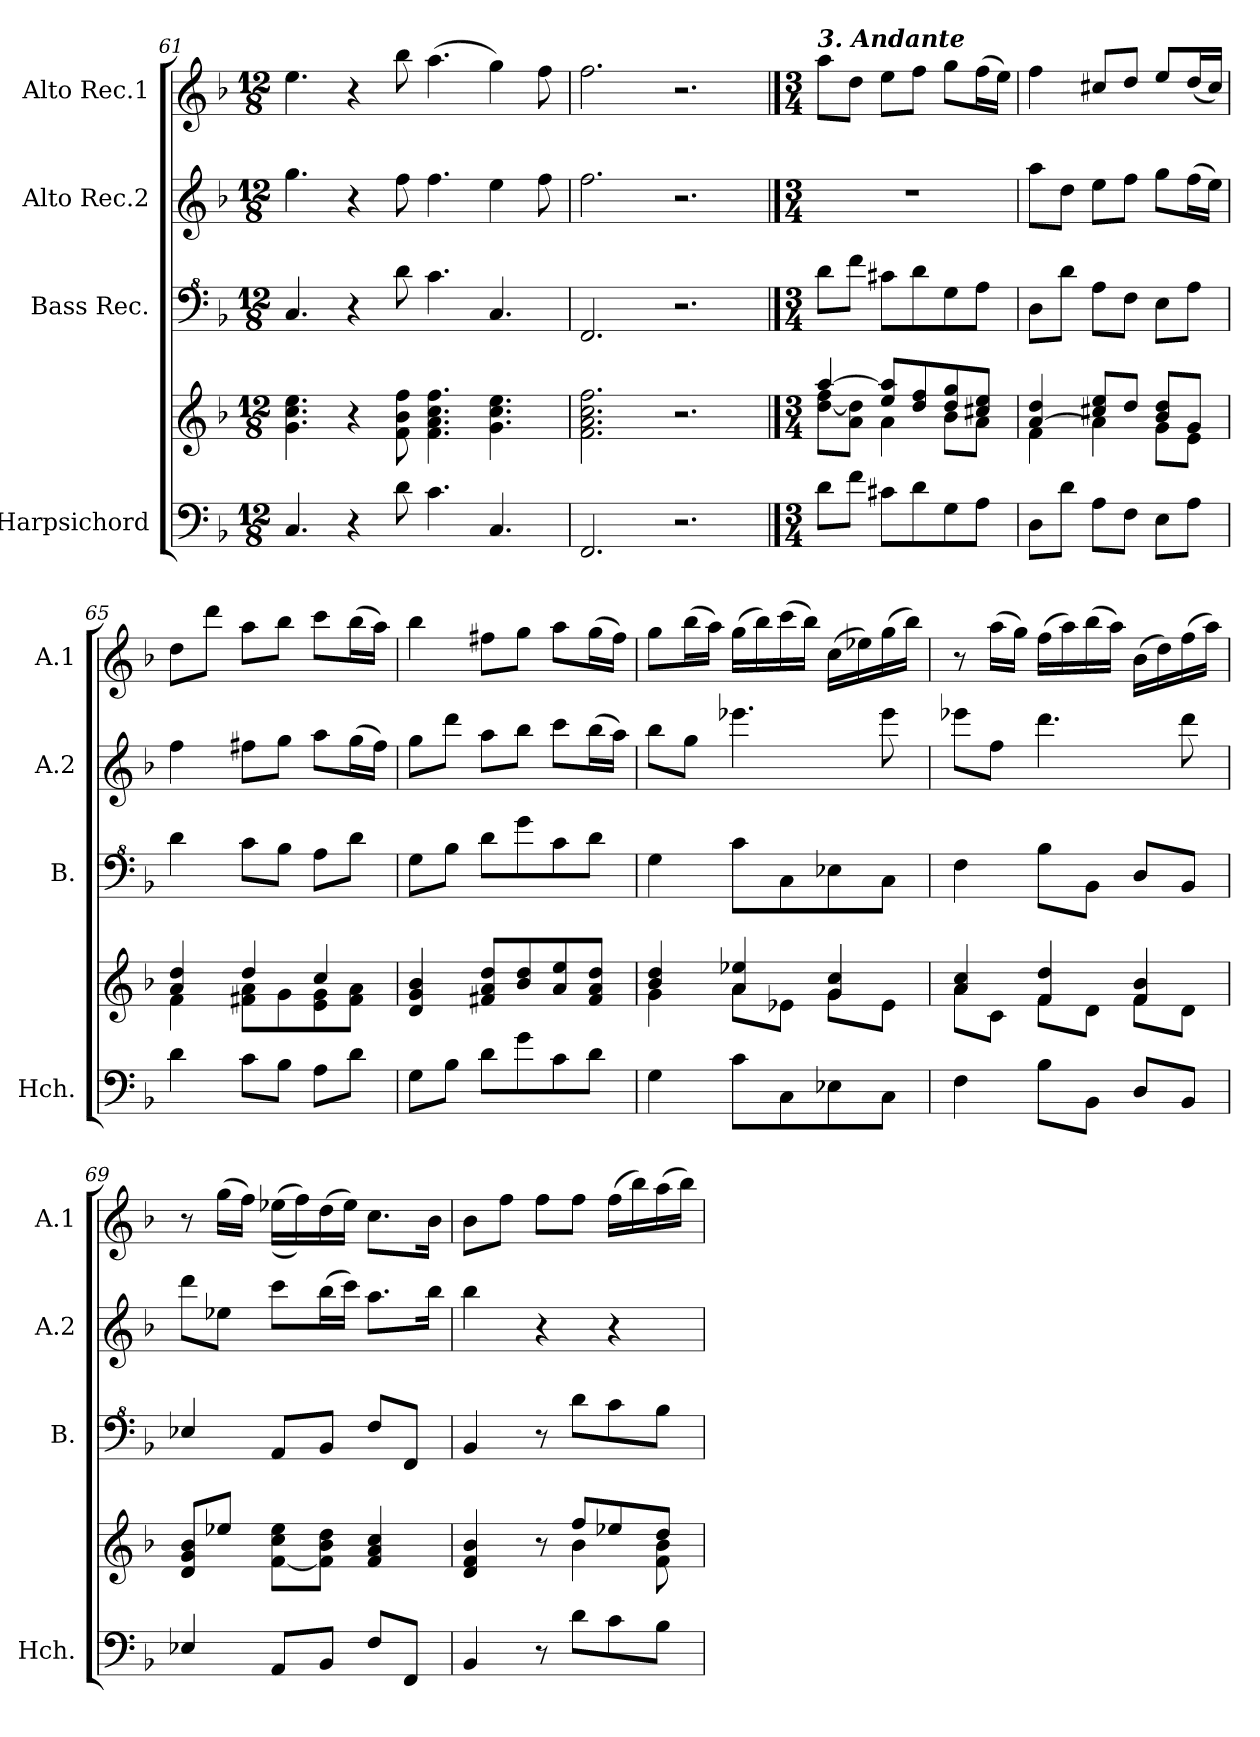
**kern	**kern	**kern	**kern	**kern
*part4	*part4	*part3	*part2	*part1
*staff5	*staff4	*staff3	*staff2	*staff1
*I"Harpsichord	*	*I"Bass Rec.	*I"Alto Rec.2	*I"Alto Rec.1
*I'Hch.	*	*I'B.	*I'A.2	*I'A.1
*clefF4	*clefG2	*clefF^4	*clefG2	*clefG2
*k[b-]	*k[b-]	*k[b-]	*k[b-]	*k[b-]
*M12/8	*M12/8	*M12/8	*M12/8	*M12/8
=61	=61	=61	=61	=61
4.C/	4.g\ 4.cc\ 4.ee\	4.c/	4.gg\	4.ee\
4r	4r	4r	4r	4r
8d\	8f\ 8b-\ 8ff\	8dd\	8ff\	8bb-\
4.c\	4.f\ 4.a\ 4.cc\ 4.ff\	4.cc\	4.ff\	(4.aa\
4.C/	4.g\ 4.cc\ 4.ee\	4.c/	4ee\	4gg\)
.	.	.	8ff\	8ff\
=62	=62	=62	=62	=62
2.FF/	2.f\ 2.a\ 2.cc\ 2.ff\	2.F/	2.ff\	2.ff\
2.r	2.r	2.r	2.r	2.r
!!LO:PB:g=z
==63	==63	==63	==63	==63
*M3/4	*M3/4	*M3/4	*M3/4	*M3/4
*	*	*	*	*MM60
*	*^	*	*	*
!	!	!	!	!	!LO:TX:a:Bi:t=3. Andante
8d\L	[4aa/	[8dd\ 8ff\L	8dd\L	2.r	8aa\L
8f\J	.	8a\ 8dd\]J	8ff\J	.	8dd\J
8c#X\L	8ee/ 8aa/]L	4a\	8cc#X\L	.	8ee\L
8d\	8dd/ 8ff/	.	8dd\	.	8ff\J
8G\	8dd/ 8gg/	8b-\L	8g\	.	8gg\L
8A\J	8cc#X/ 8ee/J	8a\J	8a\J	.	(16ff\L
.	.	.	.	.	16ee\JJ)
=64	=64	=64	=64	=64	=64
8D\L	[4a/ 4dd/	4f\	8d\L	8aa\L	4ff\
8d\J	.	.	8dd\J	8dd\J	.
8A\L	8cc#X/ 8ee/L	4a\]	8a\L	8ee\L	8cc#X/L
8F\J	8dd/J	.	8f\J	8ff\J	8dd/J
8E\L	8b-/ 8dd/L	8g\L	8e\L	8gg\L	8ee/L
8A\J	8g/J	8e\J	8a\J	(16ff\L	(16dd/L
.	.	.	.	16ee\JJ)	16cc#/JJ)
=65	=65	=65	=65	=65	=65
4d\	4a/ 4dd/	4f\	4dd\	4ff\	8dd\L
.	.	.	.	.	8ddd\J
8c\L	4dd/	8f#X\ 8a\L	8cc\L	8ff#X\L	8aa\L
8B-\J	.	8g\	8b-\J	8gg\J	8bb-\J
8A\L	4cc/	8e\ 8g\	8a\L	8aa\L	8ccc\L
8d\J	.	8f#\ 8a\J	8dd\J	(16gg\L	(16bb-\L
.	.	.	.	16ff#\JJ)	16aa\JJ)
*	*v	*v	*	*	*
=66	=66	=66	=66	=66
8G\L	4d/ 4g/ 4b-/	8g\L	8gg\L	4bb-\
8B-\J	.	8b-\J	8ddd\J	.
8d\L	8f#X/ 8a/ 8dd/L	8dd\L	8aa\L	8ff#X\L
8g\	8b-/ 8dd/	8gg\	8bb-\J	8gg\J
8c\	8a/ 8ee/	8cc\	8ccc\L	8aa\L
8d\J	8f#/ 8a/ 8dd/J	8dd\J	(16bb-\L	(16gg\L
.	.	.	16aa\JJ)	16ff#\JJ)
=67	=67	=67	=67	=67
*	*^	*	*	*
4G\	4b-/ 4dd/	4g\	4g\	8bb-\L	8gg\L
.	.	.	.	8gg\J	(16bb-\L
.	.	.	.	.	16aa\JJ)
8c\L	4a/ 4ee-X/	8a\L	8cc\L	4.eee-X\	(16gg\LL
.	.	.	.	.	16bb-\)
8C\	.	8e-X\J	8c\	.	(16ccc\
.	.	.	.	.	16bb-\JJ)
8E-X\	4g/ 4cc/	8g\L	8e-X\	.	(16cc\LL
.	.	.	.	.	16ee-X\)
8C\J	.	8e-\J	8c\J	8eee-\	(16gg\
.	.	.	.	.	16bb-\JJ)
=68	=68	=68	=68	=68	=68
4F\	4a/ 4cc/	8a\L	4f\	8eee-X\L	8r
.	.	8c\J	.	8ff\J	(16aa\LL
.	.	.	.	.	16gg\JJ)
8B-\L	4f/ 4dd/	8f\L	8b-\L	4.ddd\	(16ff\LL
.	.	.	.	.	16aa\)
8BB-\J	.	8d\J	8B-\J	.	(16bb-\
.	.	.	.	.	16aa\JJ)
8D/L	4f/ 4b-/	8f\L	8d/L	.	(16b-\LL
.	.	.	.	.	16dd\)
8BB-/J	.	8d\J	8B-/J	8ddd\	(16ff\
.	.	.	.	.	16aa\JJ)
*	*v	*v	*	*	*
!!LO:LB:g=z
=69	=69	=69	=69	=69
4E-X/	8d/ 8g/ 8b-/L	4e-X/	8ddd\L	8r
.	8ee-X/J	.	8ee-X\J	(16gg\LL
.	.	.	.	16ff\JJ)
8AA/L	[8f\ 8cc\ 8ee-\L	8A/L	8ccc\L	((16ee-X\LL
.	.	.	.	16ff\))
8BB-/J	8f\] 8b-\ 8dd\J	8B-/J	(16bb-\L	(16dd\
.	.	.	16ccc\JJ)	16ee-\JJ)
8F/L	4f/ 4a/ 4cc/	8f/L	8.aa\L	8.cc\L
8FF/J	.	8F/J	.	.
.	.	.	16bb-\Jk	16b-\Jk
=70	=70	=70	=70	=70
*	*^	*	*	*
4BB-/	4d/ 4f/ 4b-/	4.ryy	4B-/	4bb-\	8b-\L
.	.	.	.	.	8ff\J
8r	8r	.	8r	4r	8ff\L
8d\L	8ff/L	4b-\	8dd\L	.	8ff\J
8c\	8ee-X/	.	8cc\	4r	(16ff\LL
.	.	.	.	.	16bb-\)
8B-\J	8dd/J	8f\ 8b-\	8b-\J	.	(16aa\
.	.	.	.	.	16bb-\JJ)
*	*v	*v	*	*	*
=	=	=	=	=
*-	*-	*-	*-	*-
